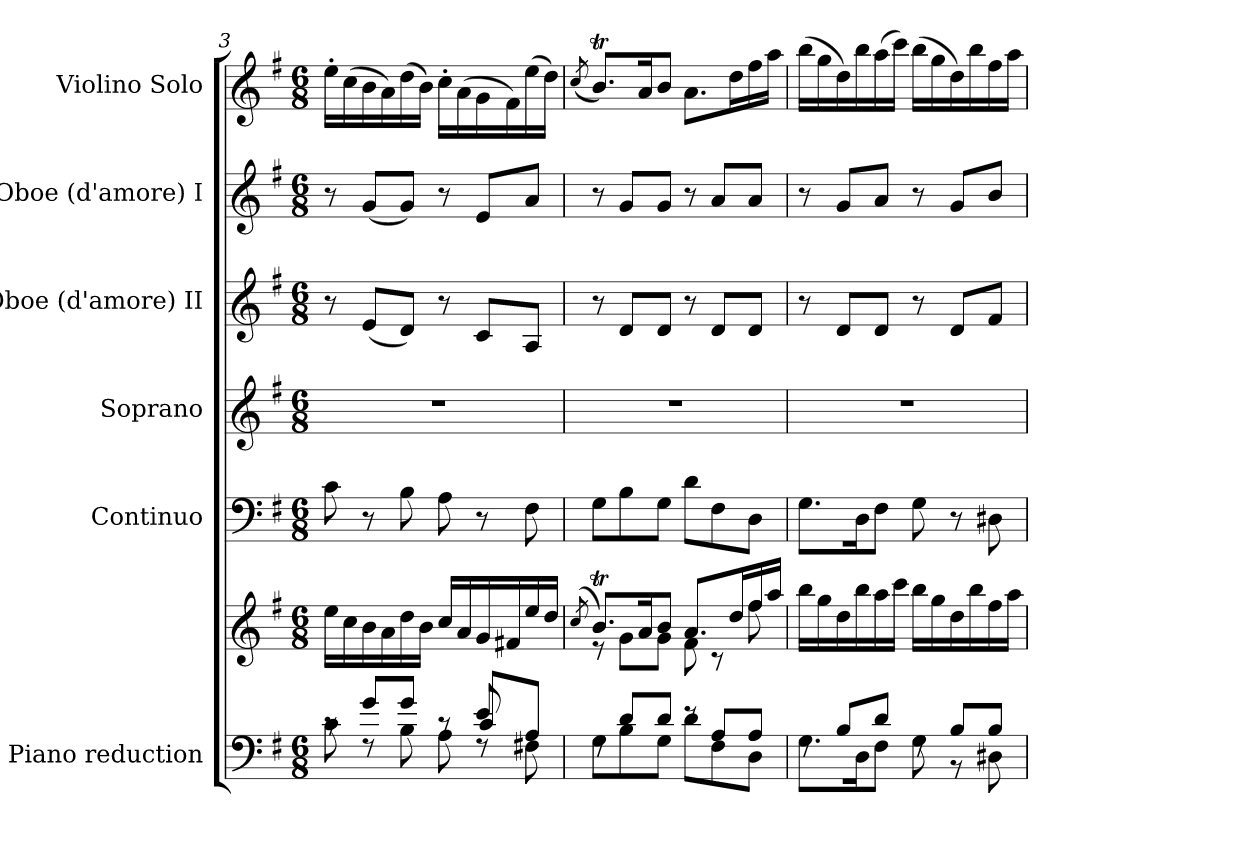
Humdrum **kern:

**kern	**kern	**kern	**kern	**kern	**kern	**kern
*part6	*part6	*part5	*part4	*part3	*part2	*part1
*staff7	*staff6	*staff5	*staff4	*staff3	*staff2	*staff1
*I"Piano reduction	*	*I"Continuo	*I"Soprano	*I"Oboe (d'amore) II	*I"Oboe (d'amore) I	*I"Violino Solo
*I'Pno	*	*	*	*I'Ob	*I'Ob	*I'Vln
*clefF4	*clefG2	*clefF4	*clefG2	*clefG2	*clefG2	*clefG2
*k[f#]	*k[f#]	*k[f#]	*k[f#]	*k[f#]	*k[f#]	*k[f#]
*M6/8	*M6/8	*M6/8	*M6/8	*M6/8	*M6/8	*M6/8
=3	=3	=3	=3	=3	=3	=3
*^	*^	*	*	*	*	*
*	*^	*	*	*	*	*	*	*
2ryy	8rc	8c\	16ee\LL	4.ryy	8c\	2.r	8r	8r	16ee'\LL
.	.	.	16cc\	.	.	.	.	.	(>16cc\
.	8g/L	8rF	16b\	.	8r	.	(<8e/L	(<8g/L	16b\
.	.	.	16a\	.	.	.	.	.	16a\)
.	8g/J	8B\	16dd\	.	8B\	.	8d/J)	8g/J)	(>16dd\
.	.	.	16b\JJ	.	.	.	.	.	16b\JJ)
.	8rc	8A\	16cc/LL	8ryy	8A\	.	8r	8r	16cc'\LL
.	.	.	16a/	.	.	.	.	.	(>16a\
8e/L	8c/L	8rF	16g/	8ryy	8r	.	8c/L	8e/L	16g\
.	.	.	16f#X/	.	.	.	.	.	16f#\)
8ryy	8A/J	8F#X\	16ee/	8a\J	8F#\	.	8A/J	8a/J	(>16ee\
.	.	.	16dd/JJ	.	.	.	.	.	16dd\JJ)
*v	*v	*v	*	*	*	*	*	*	*
=4	=4	=4	=4	=4	=4	=4	=4
.	(<8qcc/	.	.	.	.	.	(<8qcc/
*^	*	*	*	*	*	*	*
8rF	8G\L	8.bt/L)	8r	8G\L	2.r	8r	8r	8.bt/L)
8d/L	8B\	.	8g\L	8B\	.	8d/L	8g/L	.
.	.	16a/K	.	.	.	.	.	16a/K
8d/J	8G\J	8b/J	8g\J	8G\J	.	8d/J	8g/J	8b/J
8re	8d\L	8.a/L	8f#\	8d\L	.	8r	8r	8.a\L
8A/L	8F#\	.	8r	8F#\	.	8d/L	8a/L	.
.	.	16dd/L	.	.	.	.	.	16dd\L
8A/J	8D\J	16ff#/	8ff#\	8D\J	.	8d/J	8a/J	16ff#\
.	.	16aa/JJ	.	.	.	.	.	16aa\JJ
*	*	*v	*v	*	*	*	*	*
!!LO:LB:g=z
=5	=5	=5	=5	=5	=5	=5	=5
8rF	8.G\L	16bb\LL	8.G\L	2.r	8r	8r	(>16bb\LL
.	.	16gg\	.	.	.	.	16gg\
8B/L	.	16dd\	.	.	8d/L	8g/L	16dd\)
.	16D\K	16bb\	16D\K	.	.	.	16bb\
8d/J	8F#\J	16aa\	8F#\J	.	8d/J	8a/J	(>16aa\
.	.	16ccc\JJ	.	.	.	.	16ccc\JJ)
8rF	8G\	16bb\LL	8G\	.	8r	8r	(>16bb\LL
.	.	16gg\	.	.	.	.	16gg\
8B/L	8r	16dd\	8r	.	8d/L	8g/L	16dd\)
.	.	16bb\	.	.	.	.	16bb\
8B/J	8D#X\	16ff#\	8D#X\	.	8f#/J	8b/J	16ff#\
.	.	16aa\JJ	.	.	.	.	16aa\JJ
*v	*v	*	*	*	*	*	*
=	=	=	=	=	=	=
*-	*-	*-	*-	*-	*-	*-
